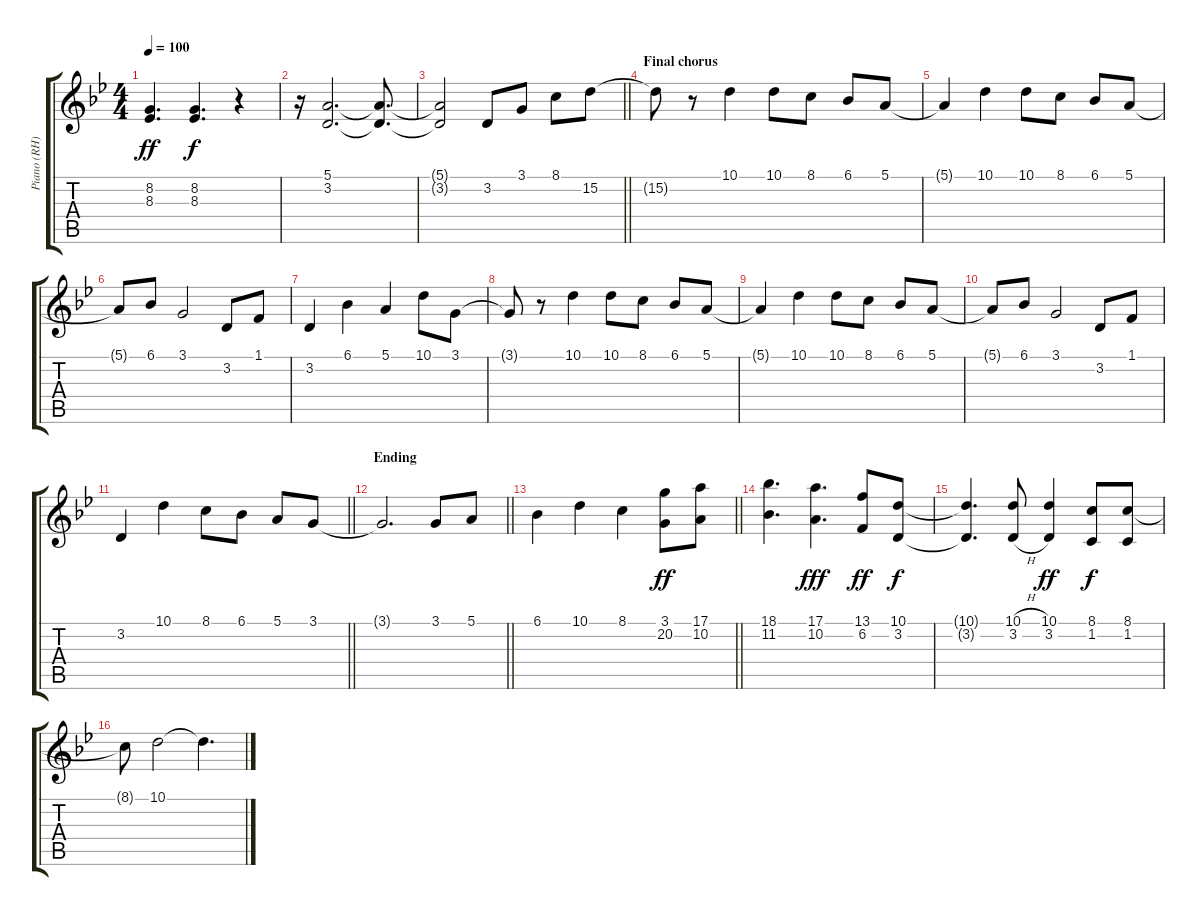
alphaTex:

\track ("Piano (RH)" "Piano (RH)") {instrument acousticgrandpiano}
\staff {score tabs}
\tuning (E4 B3 G3 D3 A2 E2) {hide}
\ts (4 4)
\tempo 100
\clef g2
\ks gminor
(8.2 8.3).4{d dy ff} (8.2 8.3).4{d dy f} r.4 |
r.16 (5.1 3.2).2{d} (5.1{t} 3.2{t}).8{d} |
\barLineRight lightlight
(5.1{t} 3.2{t}).2 3.2.8 3.1.8 8.1.8 15.2.8 |
\section ("" "Final chorus")
15.2{t}.8 r.8 10.1.4 10.1.8 8.1.8 6.1.8 5.1.8 |
5.1{t}.4 10.1.4 10.1.8 8.1.8 6.1.8 5.1.8 |
5.1{t}.8 6.1.8 3.1.2 3.2.8 1.1.8 |
3.2.4 6.1.4 5.1.4 10.1.8 3.1.8 |
3.1{t}.8 r.8 10.1.4 10.1.8 8.1.8 6.1.8 5.1.8 |
5.1{t}.4 10.1.4 10.1.8 8.1.8 6.1.8 5.1.8 |
5.1{t}.8 6.1.8 3.1.2 3.2.8 1.1.8 |
\barLineRight lightlight
3.2.4 10.1.4 8.1.8 6.1.8 5.1.8 3.1.8 |
\section ("" "Ending")
\barLineRight lightlight
3.1{t}.2{d} 3.1.8 5.1.8 |
\barLineRight lightlight
6.1.4 10.1.4 8.1.4 (3.1 20.2).8{dy ff} (17.1 10.2).8 |
(18.1 11.2).4{d} (17.1 10.2).4{d dy fff} (13.1 6.2).8{dy ff} (10.1 3.2).8{dy f} |
(10.1{t} 3.2{t}).4{d} (10.1{h} 3.2{h}).8 (10.1 3.2).4{dy ff} (8.1 1.2).8{dy f} (8.1 1.2).8 |
8.1{t}.8 10.1.2 10.1{t}.4{d}
